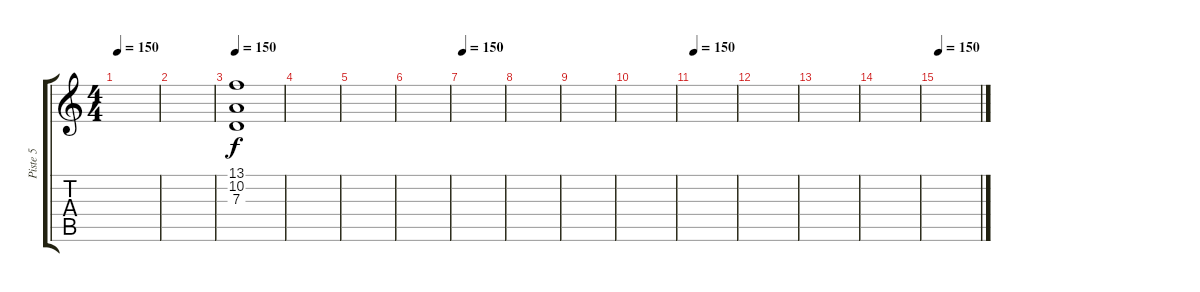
\track ("Piste 5" "Piste 5") {instrument drawbarorgan}
\staff {score tabs}
\tuning (E4 B3 G3 D3 A2 D2) {hide}
\ts (4 4)
\tempo 150
\clef g2
\ks c
|
|
\tempo 150
(13.1 10.2 7.3).1{volume 0} |
|
|
|
\tempo 150
|
|
|
|
\tempo 150
|
|
|
|
\tempo 150
